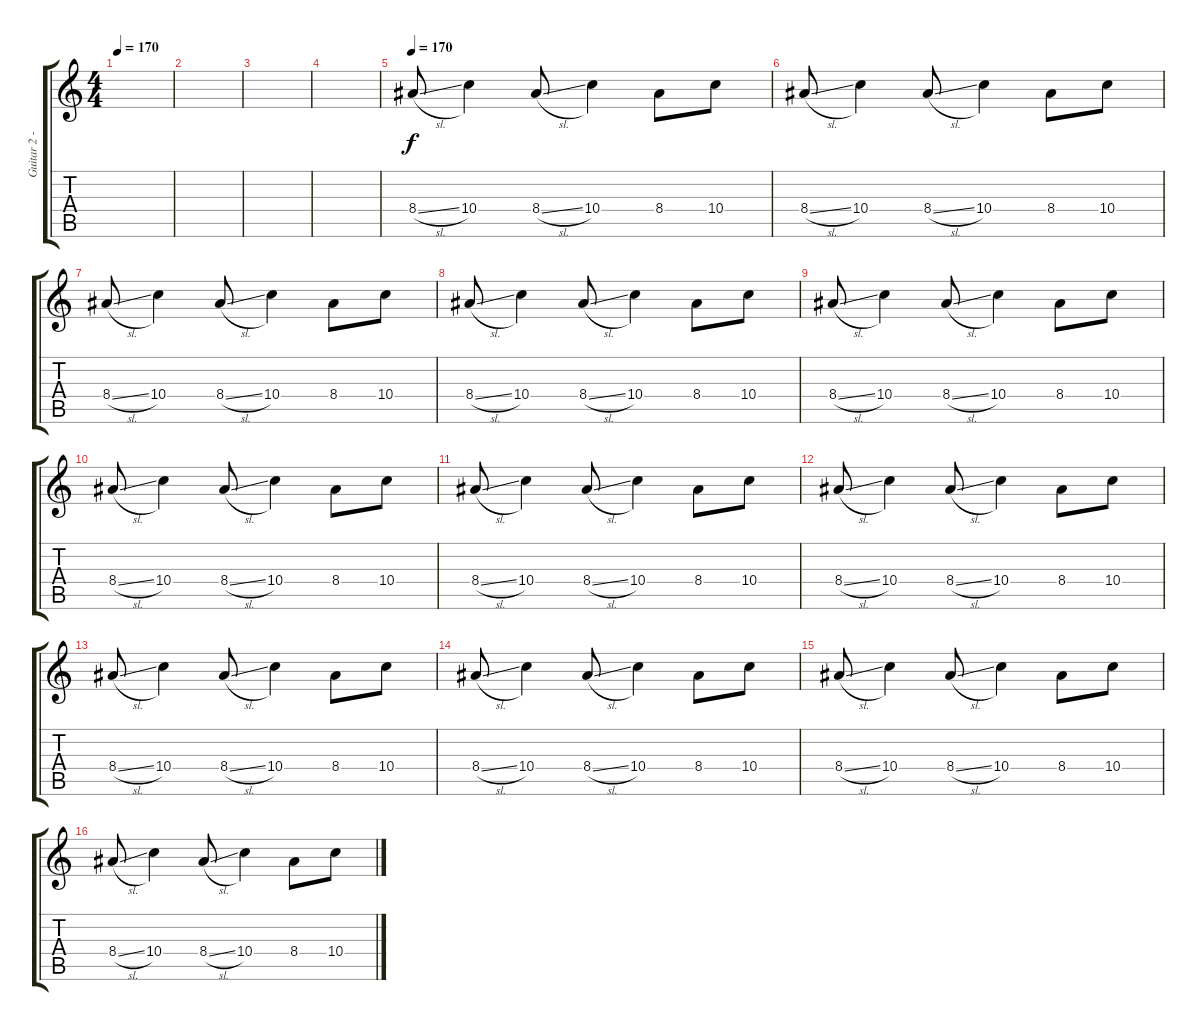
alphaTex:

\track ("Guitar 2 - Extra" "Guitar 2 -") {instrument distortionguitar}
\staff {score tabs}
\tuning (E4 B3 G3 D3 A2 E2) {hide}
\ts (4 4)
\tempo 170
\clef g2
\ks c
|
|
|
|
\tempo 170
8.4{sl}.8 10.4.4 8.4{sl}.8 10.4.4 8.4.8 10.4.8 |
8.4{sl}.8 10.4.4 8.4{sl}.8 10.4.4 8.4.8 10.4.8 |
8.4{sl}.8 10.4.4 8.4{sl}.8 10.4.4 8.4.8 10.4.8 |
8.4{sl}.8 10.4.4 8.4{sl}.8 10.4.4 8.4.8 10.4.8 |
8.4{sl}.8 10.4.4 8.4{sl}.8 10.4.4 8.4.8 10.4.8 |
8.4{sl}.8 10.4.4 8.4{sl}.8 10.4.4 8.4.8 10.4.8 |
8.4{sl}.8 10.4.4 8.4{sl}.8 10.4.4 8.4.8 10.4.8 |
8.4{sl}.8 10.4.4 8.4{sl}.8 10.4.4 8.4.8 10.4.8 |
8.4{sl}.8 10.4.4 8.4{sl}.8 10.4.4 8.4.8 10.4.8 |
8.4{sl}.8 10.4.4 8.4{sl}.8 10.4.4 8.4.8 10.4.8 |
8.4{sl}.8 10.4.4 8.4{sl}.8 10.4.4 8.4.8 10.4.8 |
8.4{sl}.8 10.4.4 8.4{sl}.8 10.4.4 8.4.8 10.4.8
